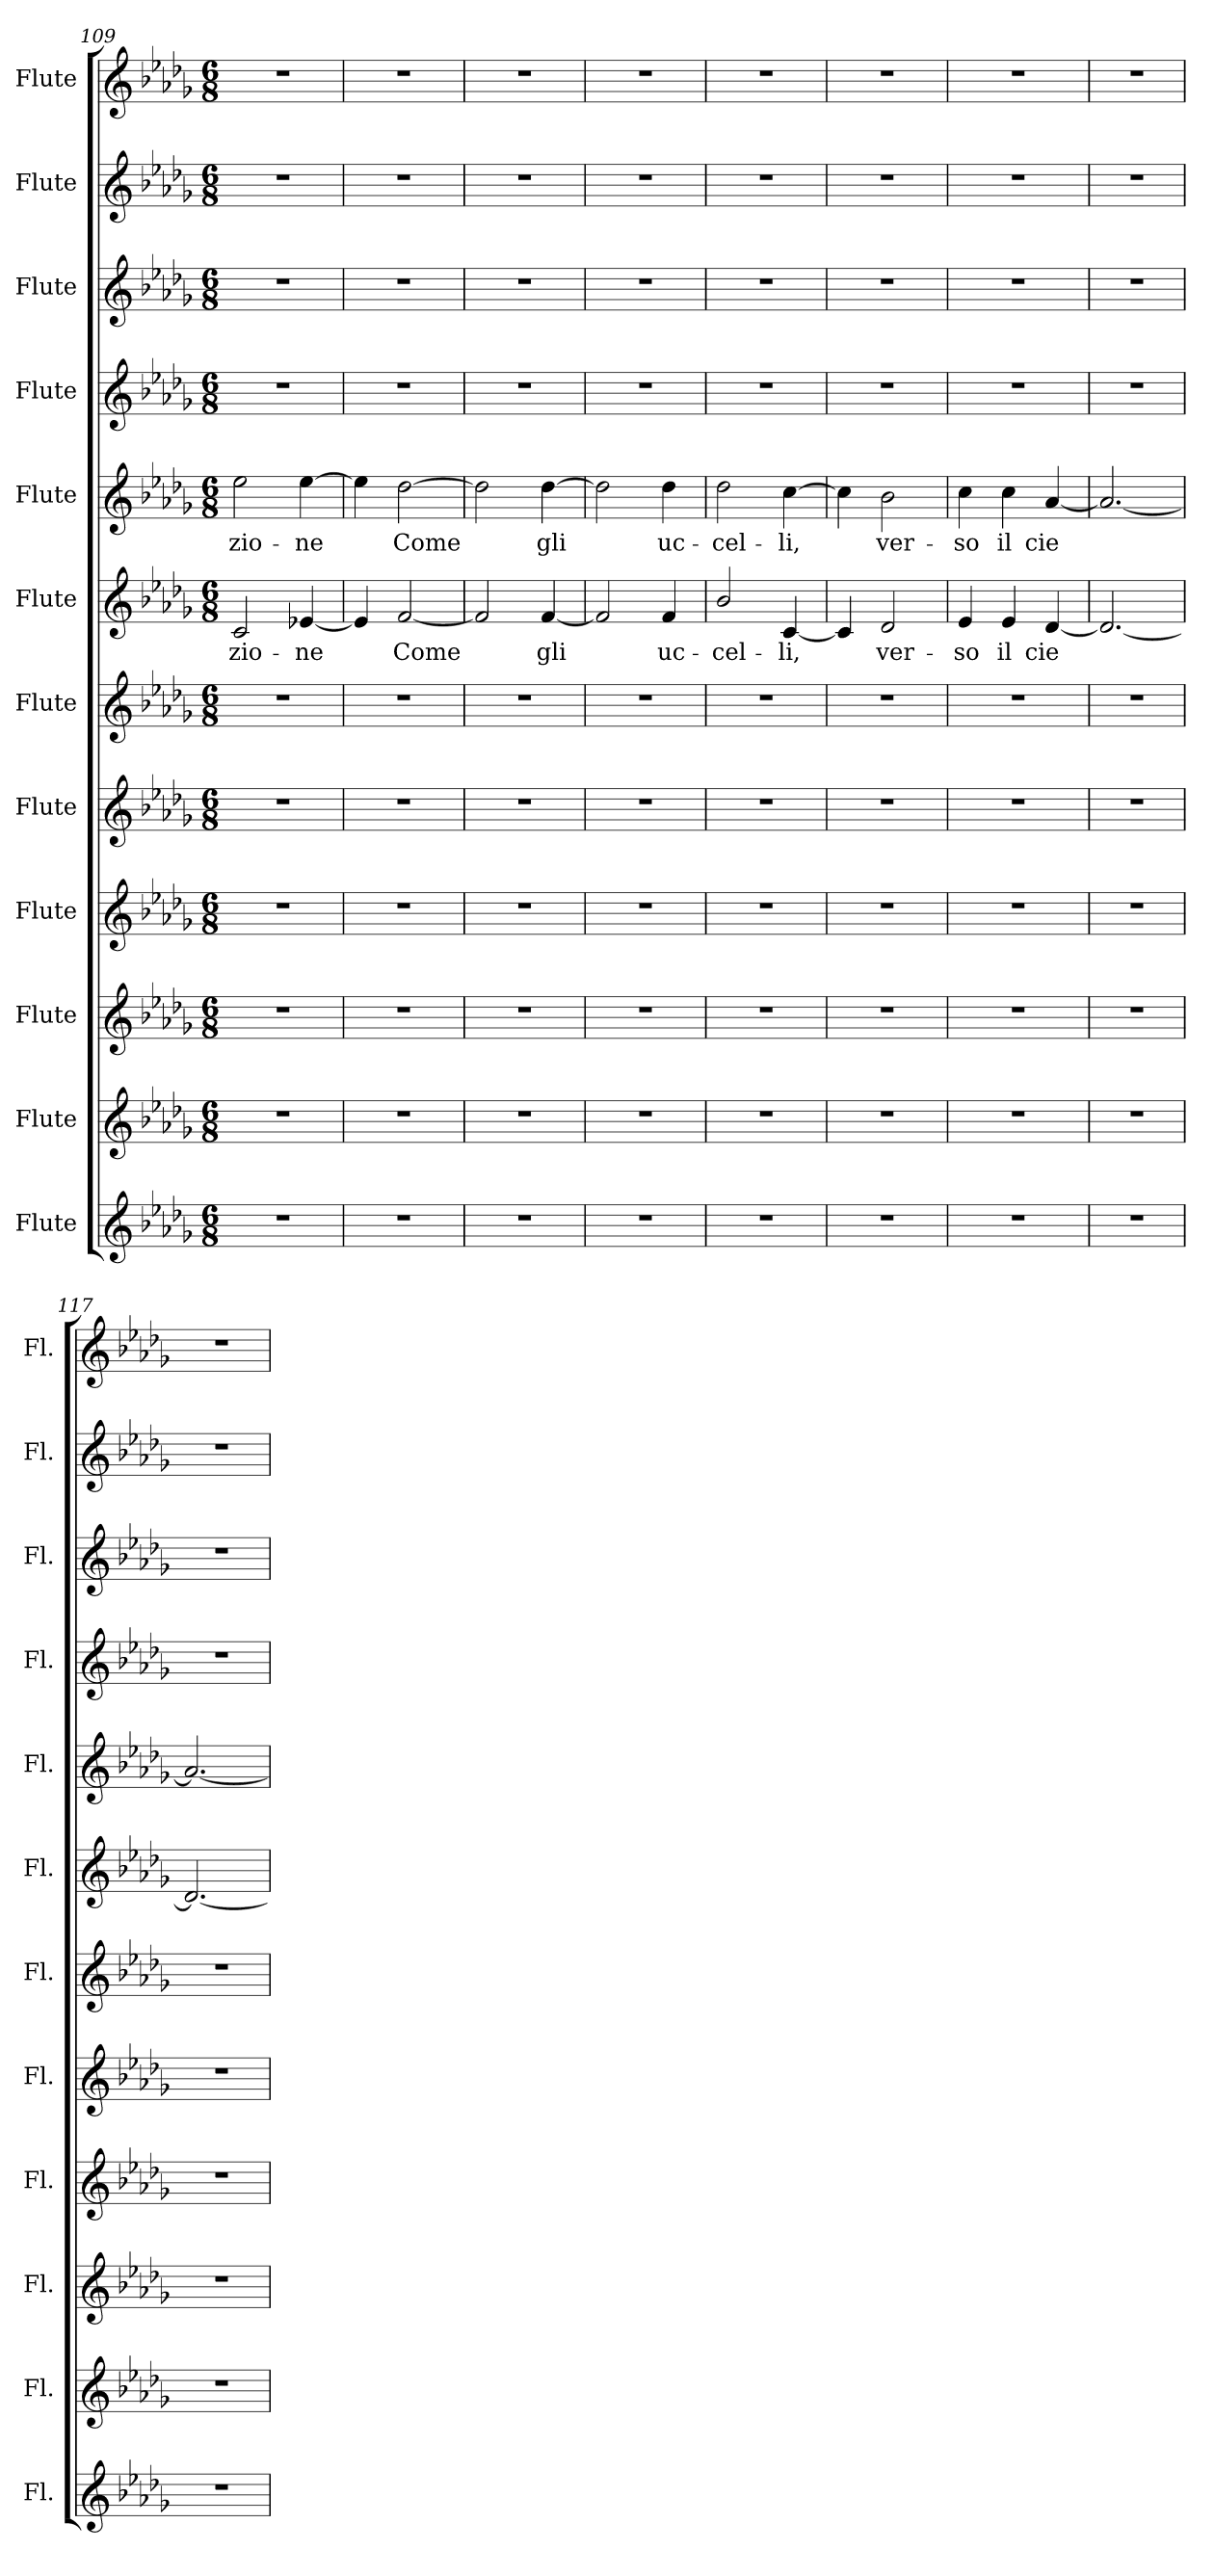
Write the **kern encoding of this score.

**kern	**kern	**kern	**kern	**kern	**kern	**kern	**text	**kern	**text	**kern	**kern	**kern	**kern
*part12	*part11	*part10	*part9	*part8	*part7	*part6	*part6	*part5	*part5	*part4	*part3	*part2	*part1
*staff12	*staff11	*staff10	*staff9	*staff8	*staff7	*staff6	*staff6	*staff5	*staff5	*staff4	*staff3	*staff2	*staff1
*I"Flute	*I"Flute	*I"Flute	*I"Flute	*I"Flute	*I"Flute	*I"Flute	*	*I"Flute	*	*I"Flute	*I"Flute	*I"Flute	*I"Flute
*I'Fl.	*I'Fl.	*I'Fl.	*I'Fl.	*I'Fl.	*I'Fl.	*I'Fl.	*	*I'Fl.	*	*I'Fl.	*I'Fl.	*I'Fl.	*I'Fl.
*clefG2	*clefG2	*clefG2	*clefG2	*clefG2	*clefG2	*clefG2	*	*clefG2	*	*clefG2	*clefG2	*clefG2	*clefG2
*k[b-e-a-d-g-]	*k[b-e-a-d-g-]	*k[b-e-a-d-g-]	*k[b-e-a-d-g-]	*k[b-e-a-d-g-]	*k[b-e-a-d-g-]	*k[b-e-a-d-g-]	*	*k[b-e-a-d-g-]	*	*k[b-e-a-d-g-]	*k[b-e-a-d-g-]	*k[b-e-a-d-g-]	*k[b-e-a-d-g-]
*M6/8	*M6/8	*M6/8	*M6/8	*M6/8	*M6/8	*M6/8	*	*M6/8	*	*M6/8	*M6/8	*M6/8	*M6/8
=109	=109	=109	=109	=109	=109	=109	=109	=109	=109	=109	=109	=109	=109
2.r	2.r	2.r	2.r	2.r	2.r	2c/	-zio-	2ee-\	-zio-	2.r	2.r	2.r	2.r
.	.	.	.	.	.	[4e-X/	-ne	[4ee-\	-ne	.	.	.	.
=110	=110	=110	=110	=110	=110	=110	=110	=110	=110	=110	=110	=110	=110
2.r	2.r	2.r	2.r	2.r	2.r	4e-/]	.	4ee-\]	.	2.r	2.r	2.r	2.r
.	.	.	.	.	.	[2f/	Come	[2dd-\	Come	.	.	.	.
=111	=111	=111	=111	=111	=111	=111	=111	=111	=111	=111	=111	=111	=111
2.r	2.r	2.r	2.r	2.r	2.r	2f/]	.	2dd-\]	.	2.r	2.r	2.r	2.r
.	.	.	.	.	.	[4f/	gli	[4dd-\	gli	.	.	.	.
=112	=112	=112	=112	=112	=112	=112	=112	=112	=112	=112	=112	=112	=112
2.r	2.r	2.r	2.r	2.r	2.r	2f/]	.	2dd-\]	.	2.r	2.r	2.r	2.r
.	.	.	.	.	.	4f/	uc-	4dd-\	uc-	.	.	.	.
=113	=113	=113	=113	=113	=113	=113	=113	=113	=113	=113	=113	=113	=113
2.r	2.r	2.r	2.r	2.r	2.r	2b-/	-cel-	2dd-\	-cel-	2.r	2.r	2.r	2.r
.	.	.	.	.	.	[4c/	-li,	[4cc\	-li,	.	.	.	.
=114	=114	=114	=114	=114	=114	=114	=114	=114	=114	=114	=114	=114	=114
2.r	2.r	2.r	2.r	2.r	2.r	4c/]	.	4cc\]	.	2.r	2.r	2.r	2.r
.	.	.	.	.	.	2d-/	ver-	2b-\	ver-	.	.	.	.
=115	=115	=115	=115	=115	=115	=115	=115	=115	=115	=115	=115	=115	=115
2.r	2.r	2.r	2.r	2.r	2.r	4e-/	-so	4cc\	-so	2.r	2.r	2.r	2.r
.	.	.	.	.	.	4e-/	il	4cc\	il	.	.	.	.
.	.	.	.	.	.	[4d-/	cie	[4a-/	cie	.	.	.	.
!!LO:PB:g=z
=116	=116	=116	=116	=116	=116	=116	=116	=116	=116	=116	=116	=116	=116
2.r	2.r	2.r	2.r	2.r	2.r	2.d-/_	.	2.a-/_	.	2.r	2.r	2.r	2.r
=117	=117	=117	=117	=117	=117	=117	=117	=117	=117	=117	=117	=117	=117
2.r	2.r	2.r	2.r	2.r	2.r	2.d-/_	.	2.a-/_	.	2.r	2.r	2.r	2.r
=	=	=	=	=	=	=	=	=	=	=	=	=	=
*-	*-	*-	*-	*-	*-	*-	*-	*-	*-	*-	*-	*-	*-
